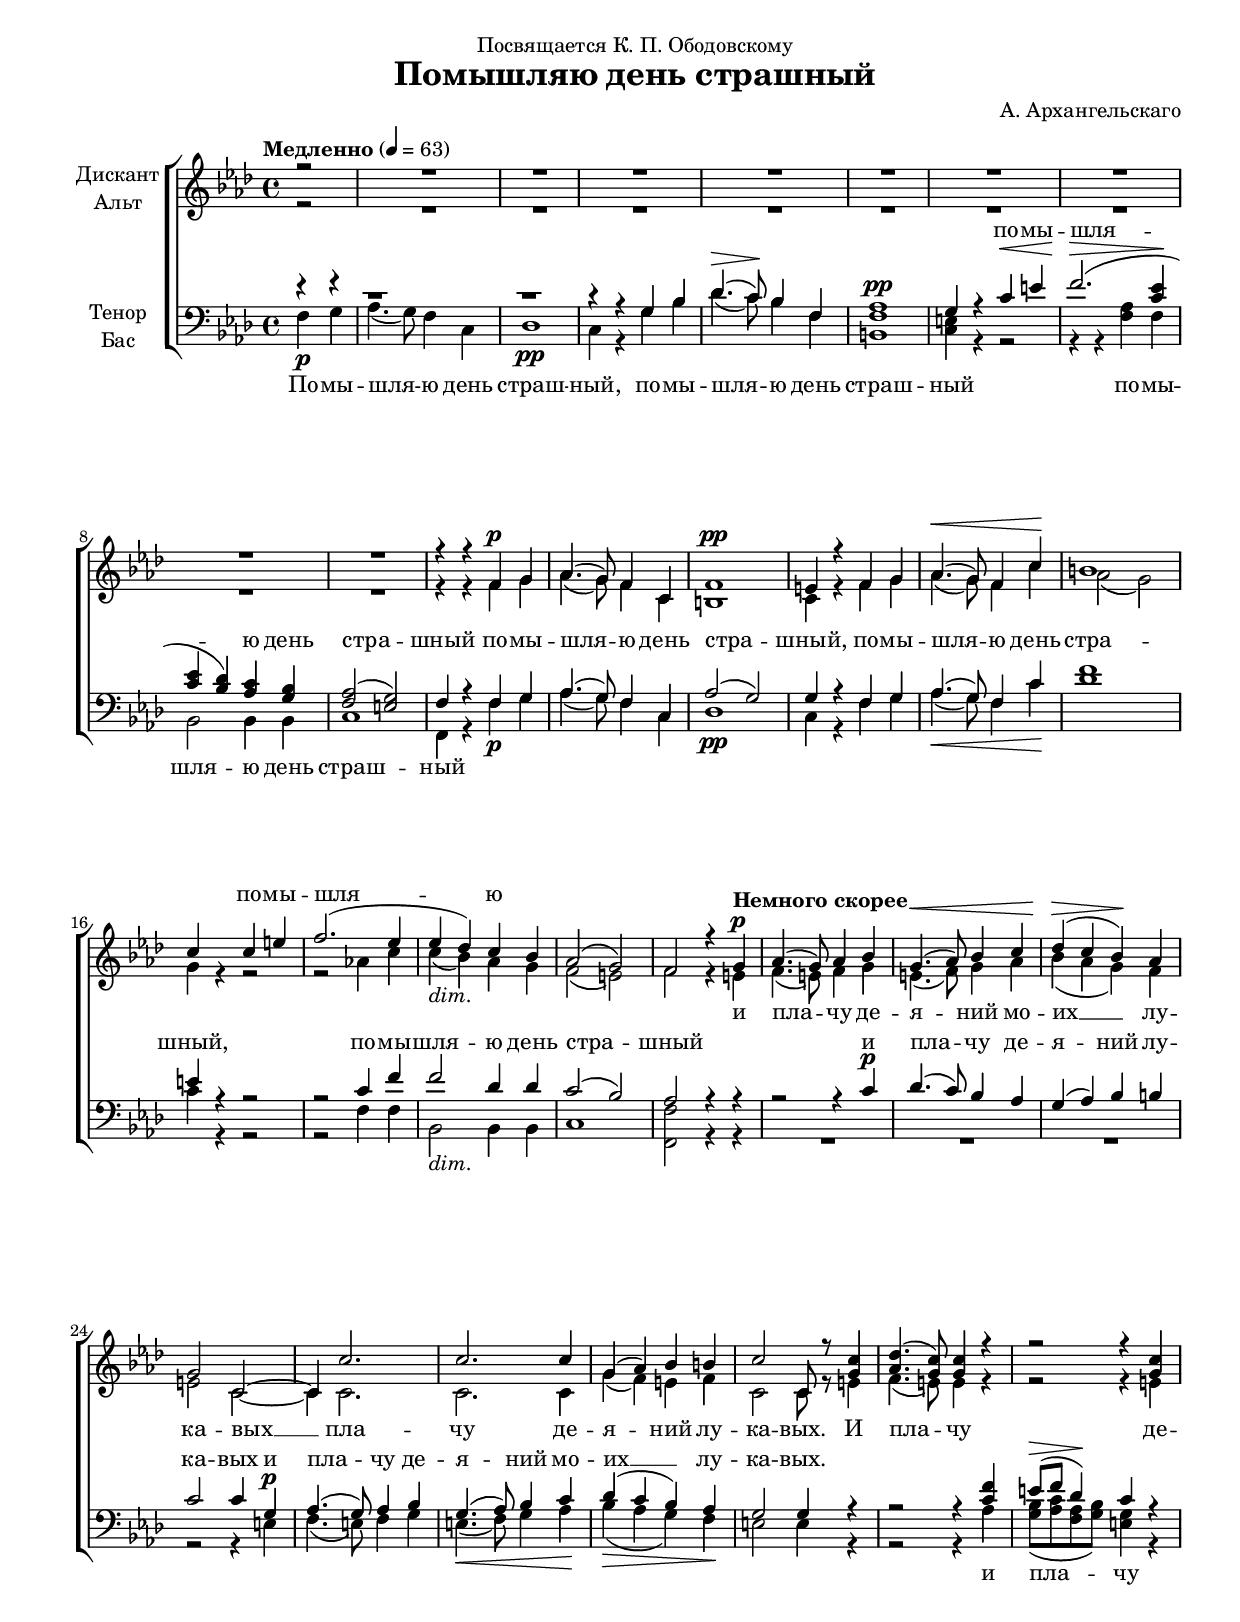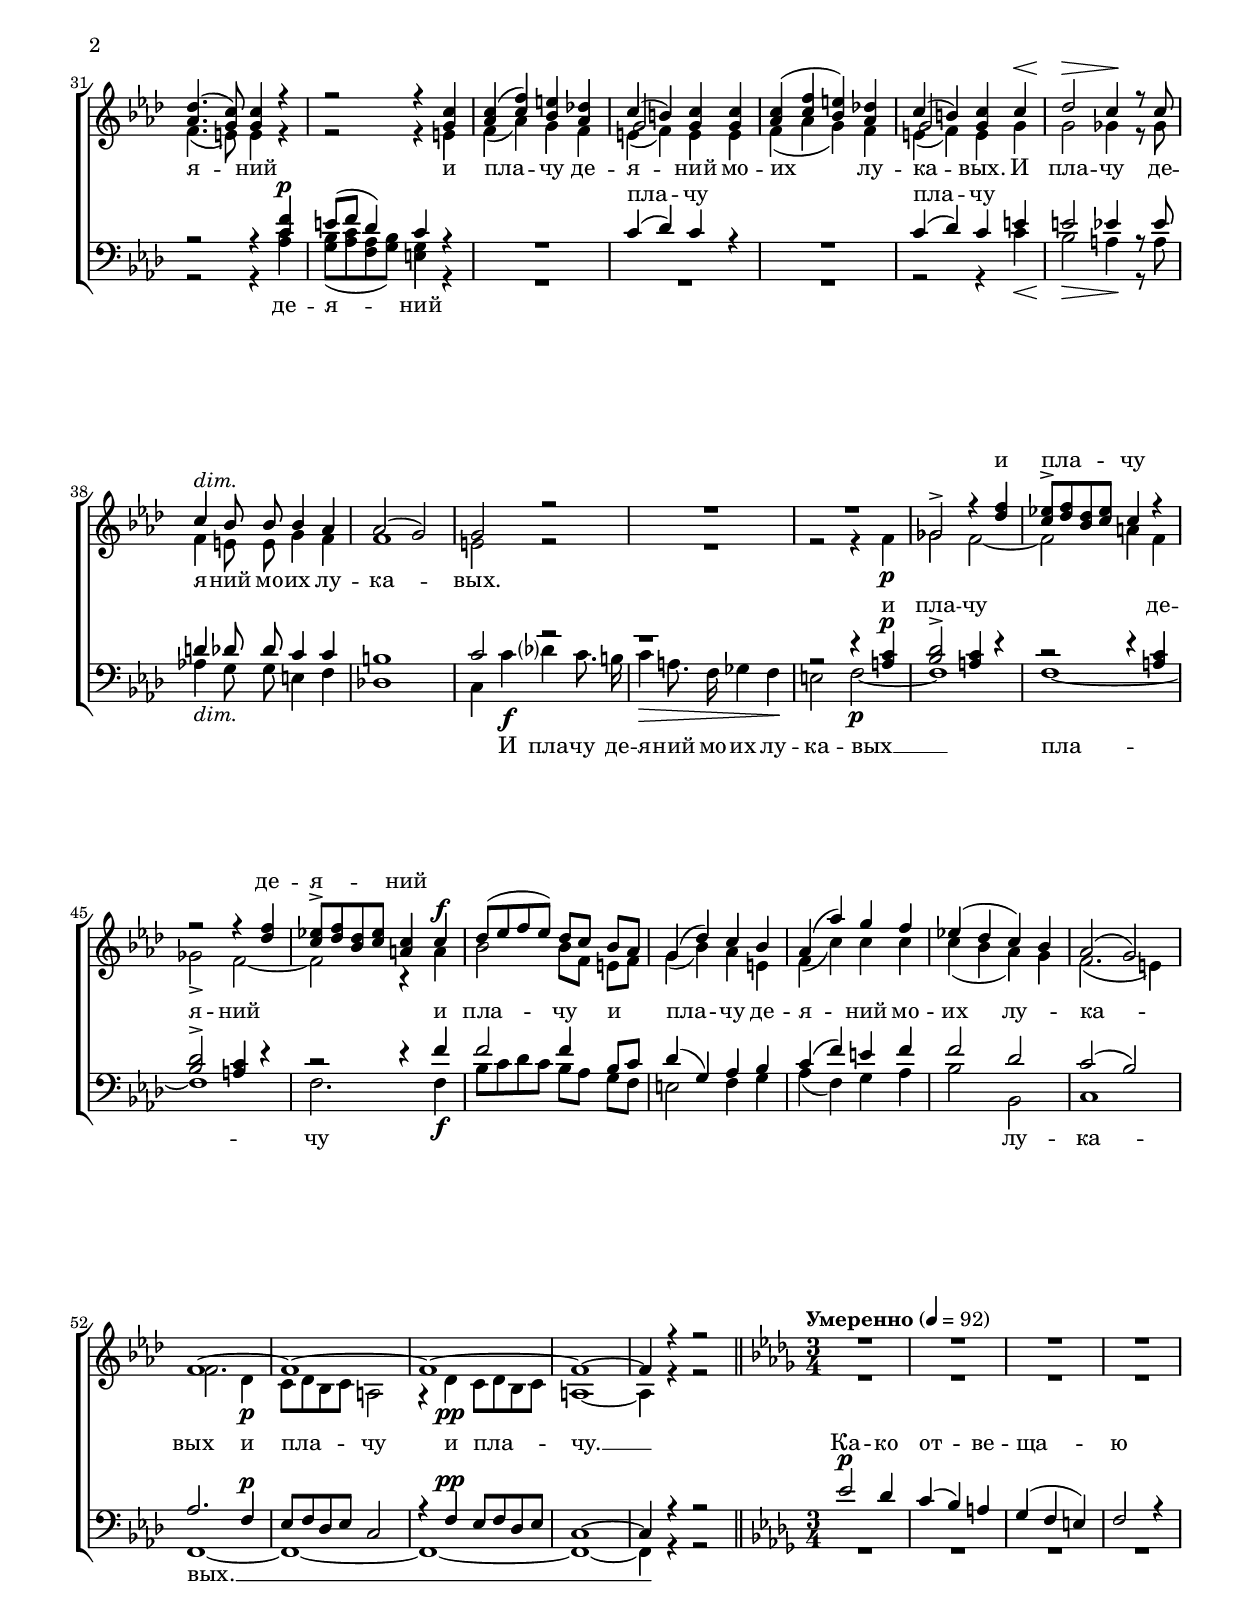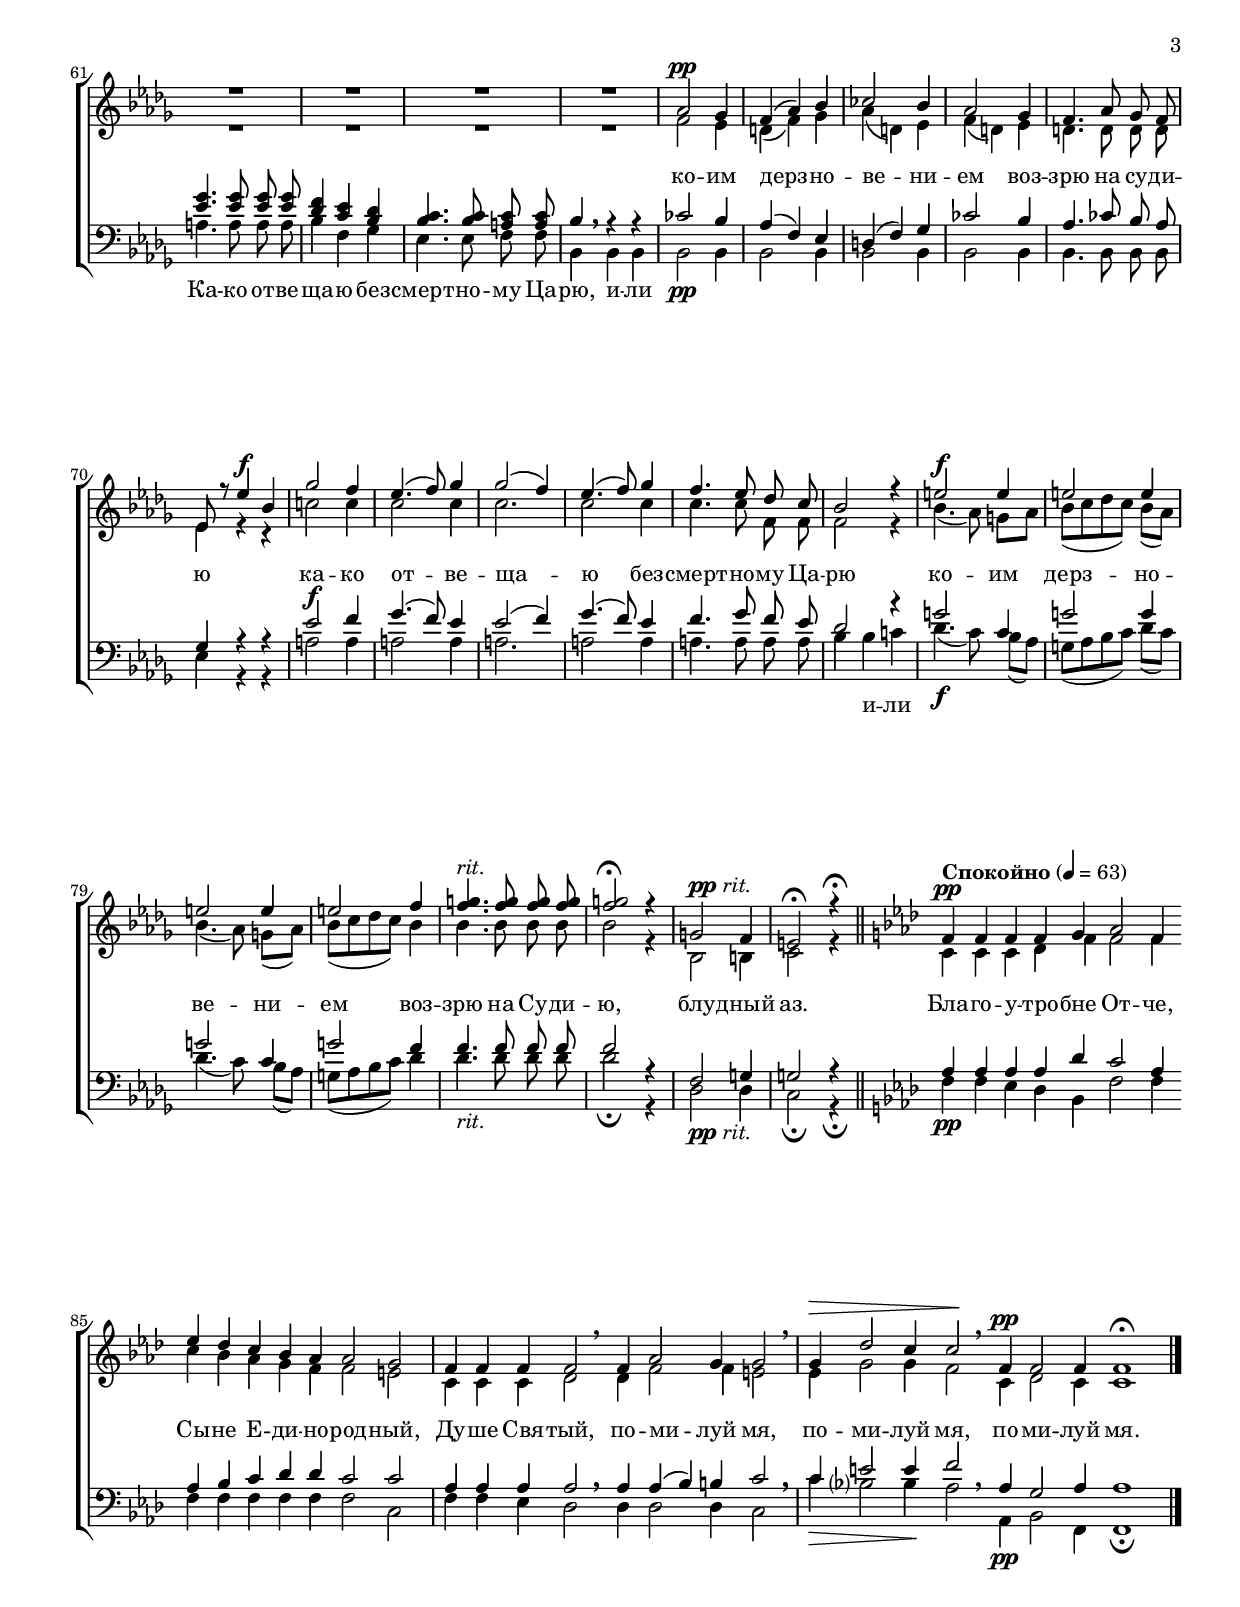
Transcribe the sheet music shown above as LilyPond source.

\version "2.18.2"

#(ly:set-option 'point-and-click #f)
#(ly:set-option 'midi-extension "mid")
#(set-default-paper-size "a4")
#(set-global-staff-size 18)

\header {
  dedication = "Посвящается К. П. Ободовскому"
  title = "Помышляю день страшный"
  composer = "А. Архангельскаго"
  % Удалить строку версии LilyPond 
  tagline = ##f
}

\paper {
  top-margin = 15
  left-margin = 15
  right-margin = 10
  bottom-margin = 15
  ragged-bottom = ##f
  %ragged-last-bottom = ##f
}

global = {
  \key f \minor
  \time 4/4
  \autoBeamOff
  \partial 2
}

soprano = \relative c' {
  \global
  \dynamicUp
  \tempo Медленно 4=63
  r2 
  R1*9
  | \barNumberCheck #10
  r4 r f\p g | % 11
  as4.( g8) f4 c4 | % 12
  f1 \pp | % 13
  e4 r4 f4 g4 | % 14
  as4. \< ( g8) f4 c'4 \! | % 15
  b1 | % 16
  c4 s4 c4 e4 | % 17
  f2. ( es4 | % 18
  es4  des4) c4 bes4 | % 19
  as2 ( g2) | \barNumberCheck #20
  f2 r4 \tempo "Немного скорее" g4\p  | % 21
  as4.(  g8) as4 bes4 | % 22
  g4. \< ( as8) bes4 c4 | % 23
  des4 (\> c4 bes4 )\! as4 | % 24
  g2 c,2 ~ | % 25
  c4 c'2. | % 26
  c2. c4 | % 27
  g4 ( as4) bes4 b4 | % 28
  c2 c,8 r8 <g' c>4 | % 29
  <as des>4. ( <g c>8) <g c>4 r4 | \barNumberCheck #30
  r2 r4 <g c>4 | % 31
  <as des>4. ( <g c>8) <g c>4 r4 | % 32
  r2 r4 <g c>4 | % 33
  <as c>4 ( <c f>4) <bes e>4 <as des!>4 | % 34
  << { c4 ( b4 ) } \new Voice { \voiceThree g2 } >> \voiceOne <g c>4 q | % 35
  <as c>4 ( <c f>4 <bes e>4 ) <as des!>4 | % 36
  << { c4 ( b4 ) } \new Voice { \voiceThree g2 } >> \voiceOne <g c>4 c4 \< | % 37
  des2 \> c4 \! r8 c8 | % 38
  c4 -\markup{ \italic {dim.} } bes8 bes8 bes4 as4 | % 39
  as2 ( g) | \barNumberCheck #40
  g2 r | % 42
  R1*2 | % 43
  ges2 -> r4 <des' f>4 | % 44
  <c es!>8 -> [ <des f>8 <bes des>8 <c es>8 ] c4 r4 | % 45
  r2 r4 <des f>4 | % 46
  <c es!>8 -> [ <des f>8 <bes des>8 <c es>8 ] <a c>4 c4\f | % 47
  des8 ( [ es8 f8 es8 ) ] des8 [ c8 ] bes8 [ as8 ] | % 48
  g4 ( des') c4 bes4 | % 49
  as4 ( as') g4 f4 | 
  es!4 ( des4 c4 ) bes4 | % 51
  as2 ( g) | % 52
  f1 ~ | % 53
  f1 ~ | % 54
  f1 ~ | % 55
  f1 ~ | % 56
  f4 r4 r2 \bar "||"
  \key bes \minor \time 3/4 | % 57
  \tempo Умеренно 4=92 
  R2.*8 | % 65
  as2 \pp ges4 | % 66
  f4 ( as4) bes4 | % 67
  ces2 bes4 | % 68
  as2 ges4 | % 69
  f4. as8 ges8 f8 | 
  es8 r8 es'4\f bes4 | % 71
  ges'2 f4 | % 72
  es4. ( f8) ges4 | % 73
  ges2 ( f4) | % 74
  es4. ( f8) ges4 | % 75
  f4. es8 des8 c8 | % 76
  bes2 r4 | % 77
  e2 \f e4 | % 78
  e2 e4 | % 79
  e2 e4 | 
  e2 f4 | % 81
  <f g>4. -\markup{ \italic {rit.} } q8 q q | % 82
  q2 \fermata r4 | % 83
  g,2 -\markup{ \dynamic pp \italic {rit.} } f4 | % 84
  e2 \fermata r4 \fermata \bar "||"
  \key f \minor | % 85
  \tempo Спокойно 4=63 f4 \pp f4 f4 f4 g4 as2 f4 es'4 des4 | % 86
  c4 bes4 as4 as2 g2 | % 87
  f4 f4 f4 f2 \breathe f4 as2 g4 g2 \breathe | % 88
  g4 \> des'2 c4 c2 \! \breathe f,4 \pp f2 f4 f1 \fermata \bar "|."
  
}

alto = \relative c' {
  \global
  \dynamicDown
  r2
  R1*9
  | \barNumberCheck #10
  r4 r f g | % 11
  as4. ( g8) f4 c | % 12
  b1 | % 13
  c4 r f g | % 14
  as4.( g8) f4 c' | % 14
  as2 ( g ) | % 16
  g4 r r2 | % 17
  r as!4 c | % 18
  c(-\markup{ \italic {dim.} } bes) as g | % 19
  f2( e) | \barNumberCheck #20
  f r4 e  | % 21
  f4. ( e8 ) f4 g | % 22
  e4. ( f8 ) g4 as | % 23
  bes ( as g ) f | % 24
  e2 c ~ | % 25
  c4 c2. | % 26
  c c4 |
  g'4 ( f ) e f | % 28
  c2 c8 r8 e4 | % 29
  f4.( e8)  e4 r | \barNumberCheck #30
  r2  r4  e | % 31
  f4. ( e8 ) e4 r |
  r2 r4 e4 | % 33
  f ( as ) g f | % 34
  e ( f ) e e | % 35
  f ( as g ) f | % 36
  e4  ( f ) e g | % 37
  g2    ges4 r8 ges | % 38
  f4 e8 e g4 f | % 39
  f1 | \barNumberCheck #40
  e2 r | R1 | % 42
  r2  r4 f\p | % 43
  ges2 f ~ | % 44
  f a4 f | % 45
  ges2 -> f ~ | % 46
  f  r4 a | % 47
  bes2 bes8 [ f ] e [ f ] | % 48
  g4 ( bes ) as e | % 49
  f ( c' )c c | \barNumberCheck #50
  c ( bes as ) g | % 51
  f2. ( e4 ) | % 52
  f2.  des4\p | % 53
  c8 [ des bes c ] a2 | % 54
  r4  des\pp c8 [ des bes c ] | % 55
  a1 ~ | % 56
  a4 r r2 \bar "||"
  \key bes \minor \time 3/4 | % 57
  R2*9 R1. | % 65
  f'2  es4 | % 66
  d ( f) ges | % 67
  as ( d,) es | % 68
  f ( d) es | % 69
  d4. d8 d d | \barNumberCheck #70
  es4  r r | % 71
  c'!2 c4 | % 72
  c2 c4 | % 73
  c2. | % 74
  c2 c4 | % 75
  c4. c8 f, f | % 76
  f2 r4 | % 77
  bes4. ( as8) g [ as ] | % 78
  bes ( [ c des c ) ] bes ( [ as ) ] | % 79
  bes4. ( as8 ) g ( [ as ) ] | \barNumberCheck #80
  bes ( [ c des c ) ] bes4 | % 81
  bes4. bes8 bes bes | % 82
  bes2 r4 | % 83
  bes,2  b4 | % 84
  c2 r4 \bar "||"
  \key f \minor | % 85
  c  c c des f f2 f4 c' bes | % 86
  as g f f2 e | % 87
  c4 c c des2 des4 f2 f4 e!2 | % 88
  e4    g2 g4 f2 c4 des2 c4 c1 \bar "|."
  
}

tenor = \relative c' {
  \global
  \dynamicUp
  r4 r
  | % 1
  b1\rest
  b1\rest
  
  r4 r g bes | % 4
  des4.\> ( c8)\!  bes4 f | % 5
  as1\pp | % 6
  g4 r c\< e | % 7
  f2.\> (  <c es>4\! | % 8
  <c es> <bes des> ) <as c> <g bes> | % 9
  <f as>2 ( <e g> ) | \barNumberCheck #10
  f4 r f g | % 11
  as4.( g8) f4 c | % 12
  as'2 ( g) | % 13
  g4 r f g | % 14
  as4. ( g8) f4 c' | % 15
  f1 | % 16
  e4 r4 r2 r2 c4 f | % 18
  f2 des4 des | % 19
  c2 ( bes) | \barNumberCheck #20
  as r4 r | % 21
  r2 r4 c\p | % 22
  des4. ( c8) bes4 as | % 23
  g ( as) bes b | % 24
  c2 c4 g\p | % 25
  as4. ( g8) as4 bes | % 26
  g4.  ( as8) bes4 c  | % 27
  des  ( c bes) as  | % 28
  g2 g4 r4 r2 r4 <c f> | \barNumberCheck #30
  e8\> ( [ f ] des4 )\! c r r2 r4 <c f>\p | % 32
  e8 ( [ f ] des4 ) c r | % 33
  R1 | % 34
  c4 ( des) c r | % 35
  R1 | % 36
  c4 ( des) c e  | % 37
  e2   es4 r8  es | % 38
  d4 des8 des c4 c | % 39
  b1 | \barNumberCheck #40
  c2 r | % 41
  r1  | % 42
  r2  r4 <a c>\p | % 43
  <bes des>2 -> <a c>4 r | % 44
  r2 r4 <a c> | % 45
  <bes des>2 -> <a c>4 r | % 46
  r2  r4 f' | % 47
  f2 f4 bes,8 [ c ] | % 48
  des4 ( g,) as bes | % 49
  c ( f) e f | \barNumberCheck #50
  f2 des | % 51
  c ( bes) | % 52
  as2.   f4\p | % 53
  es8 [ f des es ] c2 | % 54
  r4  f\pp es8 [ f des es ] | % 55
  c1 ~ | % 56
  c4 r r2 \bar "||"
  \key bes \minor \time 3/4 es'\p des4 | % 58
  c ( bes) a | % 59
  ges ( f e ) | \barNumberCheck #60
  f2 r4 | % 61
  <es' ges>4. q8 q q | % 62
  <des f>4 <c es> <bes des> | % 63
  <bes c>4. q8 <a c> q | % 64
  bes4 \breathe r r | % 65
  ces2  bes4 | % 66
  as ( f) es | % 67
  d ( f) ges | % 68
  ces2 bes4 | % 69
  as4. ces8 bes as | \barNumberCheck #70
  ges4 r r | % 71
  es'2\f  f4 | % 72
  ges4. ( f8) es4 | % 73
  es2 ( f4) | % 74
  ges4. ( f8) es4 | % 75
  f4. ges8 f es | % 76
  des2 r4 | % 77
  g2  c,4 | % 78
  g'2 g4 | % 79
  g2 c,4 | \barNumberCheck #80
  g'2 f4 | % 81
  f4. f8 f f | % 82
  f2 r4 | % 83
  f,2 g4 | % 84
  g2 r4 \bar "||"
  \key f \minor | % 85
  as  as as as des c2 as4 as bes | % 86
  c des des c2 c | % 87
  as4 as as as2 \breathe as4 as ( bes) b c2 \breathe | % 88
  c4   e2 e4 f2  as,4 g2 as4 as1 \bar "|."
  
}

bass = \relative c {
  \global
  \dynamicDown
  f4 \p g
  | % 1
  as4. ( g8) f4 c | % 2
  des1 \pp | % 3
  c4 r g' bes | % 4
  | % 4
  des4.( c8)  bes4 f | % 5
  <b, f'>1 | <c e>4 r r2| % 6
  r4 r <f as> f | % 8
  bes,2 bes4 bes | % 9
  c1 | \barNumberCheck #10
  f,4 r f'\p g | % 11
  as4. ( g8) f4 c | % 12
  des1 \pp | % 13
  c4 r f g | % 14
  as4. \< ( g8) f4 c' \! | % 15
  des1 | % 16
  c4 r r2 | % 17
  r f,4 f | % 18
  bes,2 -\markup{ \italic {dim.} } bes4 bes | % 19
  c1 | \barNumberCheck #20
  <f, f'>2 r4 r | % 21
  R1*3 | % 24
  r2 r4 e' | % 25
  f4. ( e8) f4 g | % 26
  e4.\< ( f8) g4 as\! | % 27
  bes \> ( as g) f \! | % 28
  e2 e4 r | % 29
  r2 r4 as | \barNumberCheck #30
  <g bes>8 ( [ <as c> <f as> <g bes>)] <e g>4 r | % 31
  r2 r4 <as c> | % 32
  <g bes>8 ( [ <as c> <f as> <g bes> ) ] <e g>4 r | % 33
  R1*3 | % 36
  r2 r4 c' \< | % 37
  bes2 \> a4 \! r8 a | % 38
  as!4 -\markup{ \italic {dim.} } g8 g e4 f | % 39
  des!1 | \barNumberCheck #40
  c4 c'\f des? c8. b16 | % 41
  c4 \> a8. f16 ges4 f \! | % 42
  e2  f\p ~ | % 43
  f1 | % 44
  f ~ | % 45
  f | % 46
  f2. f4 \f | % 47
  bes8 [ c des c ] bes [ as] g[ f ] | % 48
  e2 f4 g | % 49
  as ( f) g as | \barNumberCheck #50
  bes2 bes, | % 51
  c1 | % 52
  f, ~ | % 53
  f ~ | % 54
  f  ~ | % 55
  f ~ | % 56
  f4 r r2 \bar "||"
  \key bes \minor \time 3/4 R2.*4 | % 61
  a'4. a8 a a | % 62
  bes4 f ges | % 63
  es4. es8 f f | % 64
  bes,4  \breathe bes bes | % 65
  bes2 \pp bes4 | % 66
  bes2 bes4 | % 67
  bes2 bes4 | % 68
  bes2 bes4 | % 69
  bes4. bes8 bes bes | \barNumberCheck #70
  es4 r r | % 71
  a2 a4 | % 72
  a2 a4 | % 73
  a2. | % 74
  a2 a4| % 75
  a4. a8 a a | % 76
  bes4 bes c! | % 77
  des4. \f ( c8) bes( [ as) ] | % 78
  g ( [ as bes c ) ] des ( [ c ) ] | % 79
  des4. ( c8 ) bes ( [ as ) ] | \barNumberCheck #80
  g ( [ as bes c ) ] des4 | % 81
  des4. -\markup{ \italic {rit.} } des8 des des | % 82
  des2\fermata  r4 | % 83
  des,2 -\markup{ \dynamic pp \italic rit. } des4 | % 84
  c2\fermata r4\fermata \bar "||"
  \key f \minor | % 85
  \cadenzaOn f \pp f es des bes f'2 f4 \bar "" f f \bar ""
  f f f f2 c \cadenzaOff \bar "|" | % 87
  \cadenzaOn f4 f es des2 \breathe \bar "" des4 des2 des4 c2 \breathe \cadenzaOff \bar"|" % 88
  \cadenzaOn c'4 \> bes?2 bes4 \! as2 \bar "" \breathe as,4\pp bes2 f4 f1\fermata \cadenzaOff \bar "|."
}

verses = \lyricmode {
  \repeat unfold 14 \skip 1
  по -- мы -- шля -- ю
  \repeat unfold 51 \skip 1
  и пла -- чу де -- я -- ний
  
}

versea = \lyricmode {
  \repeat unfold 21 \skip 1
  и пла -- чу де -- я -- ний мо -- их __ лу -- ка -- вых __
  пла -- чу де -- я -- ний лу -- ка -- вых. И пла -- чу де -- я -- ний
  и пла -- чу де -- я -- ний мо -- их лу -- ка -- вых. И пла -- чу де -- я -- ний 
  мо -- их лу -- ка -- вых.
  
}


verset = \lyricmode {
  \repeat unfold 7 \skip 1
  по -- мы -- шля -- ю день стра -- шный
  по -- мы -- шля -- ю день стра -- шный,
  по -- мы -- шля -- ю день стра -- шный,
  по -- мы -- шля -- ю день стра -- шный
  и пла -- чу де -- я -- ний лу -- ка -- вых 
  и пла -- чу де -- я -- ний мо -- их __ лу -- ка -- вых.
  
  \repeat unfold 6 \skip 1
  пла -- чу пла -- чу
  \repeat unfold 11 \skip 1
  и пла -- чу де -- я -- ний
  и пла -- чу и пла -- чу де -- я -- ний мо -- их лу -- ка -- вых
  и пла -- чу и пла -- чу. __
  Ка -- ко от -- ве -- ща -- ю
  \repeat unfold 12 \skip 1
  ко -- им дерз -- но -- ве -- ни -- ем
  воз -- зрю на су -- ди -- ю
  ка -- ко от -- ве -- ща -- ю без -- смерт -- но -- му Ца -- рю
  ко -- им дерз -- но -- ве -- ни -- ем воз -- зрю на Су -- ди -- ю,
  блу -- дный аз.
  Бла -- го -- у -- тро -- бне От -- че, Сы -- не Е -- ди -- но -- род -- ный,
  Ду -- ше Свя -- тый, по -- ми -- луй мя, по -- ми -- луй мя, по -- ми -- луй мя.
  
}

verseb = \lyricmode {
  По -- мы -- шля -- ю
  день страш -- ный, по -- мы -- шля -- ю день страш
  -- ный по -- мы -- шля -- ю день страш -- ный 
  \repeat unfold 32 \skip 1
  
   и пла -- чу де -- я -- ний 
  \repeat unfold 11 \skip 1
  И пла -- чу де -- я -- ний мо -- их
  лу -- ка -- вых __ пла -- чу 
  \repeat unfold 11 \skip 1
  лу -- ка --
  вых. __  Ка -- ко от -- ве -- ща -- ю без -- смерт --
  но -- му Ца -- рю, и -- ли 
  \repeat unfold 25 \skip 1
  и -- ли 
}

\score {
  \new ChoirStaff <<
    \new Staff = "sa" \with {
      midiInstrument = "choir aahs"
      instrumentName = \markup \center-column { "Дискант" "Альт" }
    } <<
     \new Voice = "soprano" { \voiceOne \soprano }
     \new Voice = "alto" { \voiceTwo \alto }
    >>
    \new Lyrics \with {
      alignAboveContext = "sa"
      \override VerticalAxisGroup #'staff-affinity = #UP
    } \lyricsto "soprano" \verses
    \new Lyrics \lyricsto "alto" \versea
    \new Staff = "tb" \with {
      midiInstrument = "choir aahs"
      instrumentName = \markup \center-column { "Тенор" "Бас" }
    } <<
      \clef bass
      \new Voice = "tenor" { \voiceOne \tenor }
      \new Voice = "bass" { \voiceTwo \bass }
    >>
    \new Lyrics \with {
      alignAboveContext = "tb"
      \override VerticalAxisGroup #'staff-affinity = #DOWN
    } \lyricsto "tenor" \verset
    \new Lyrics \lyricsto "bass" \verseb
  >>
  \layout { 
      \context {
      \Staff
        \RemoveEmptyStaves
        %\override VerticalAxisGroup.remove-first = ##t
    }  
  }
  \midi {
    \tempo 4=63
  }
}
